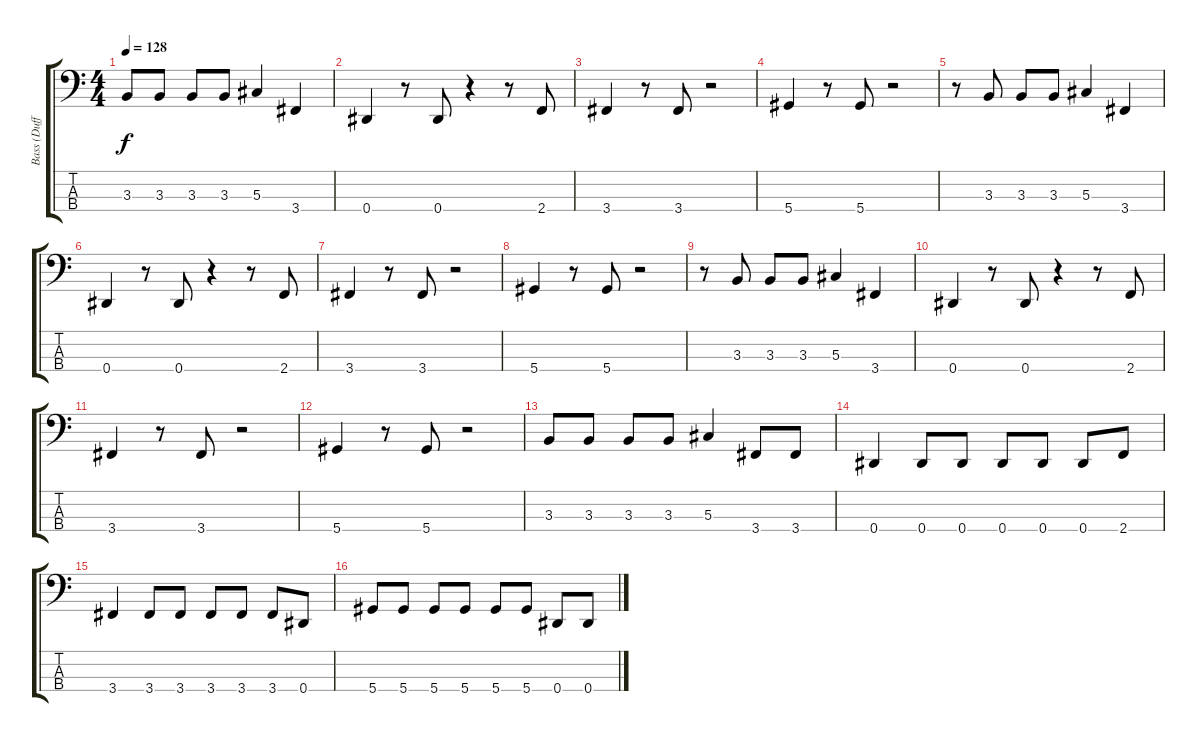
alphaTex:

\track ("Bass (Duff)" "Bass (Duff") {instrument electricbasspick}
\staff {score tabs}
\tuning (Gb2 Db2 Ab1 Eb1) {hide}
\ts (4 4)
\tempo 128
\clef f4
\ks c
3.3.8{dy f} 3.3.8 3.3.8 3.3.8 5.3.4 3.4.4 |
0.4.4 r.8 0.4.8 r.4 r.8 2.4.8 |
3.4.4 r.8 3.4.8 r.2 |
5.4.4 r.8 5.4.8 r.2 |
r.8 3.3.8 3.3.8 3.3.8 5.3.4 3.4.4 |
0.4.4 r.8 0.4.8 r.4 r.8 2.4.8 |
3.4.4 r.8 3.4.8 r.2 |
5.4.4 r.8 5.4.8 r.2 |
r.8 3.3.8 3.3.8 3.3.8 5.3.4 3.4.4 |
0.4.4 r.8 0.4.8 r.4 r.8 2.4.8 |
3.4.4 r.8 3.4.8 r.2 |
5.4.4 r.8 5.4.8 r.2 |
3.3.8 3.3.8 3.3.8 3.3.8 5.3.4 3.4.8 3.4.8 |
0.4.4 0.4.8 0.4.8 0.4.8 0.4.8 0.4.8 2.4.8 |
3.4.4 3.4.8 3.4.8 3.4.8 3.4.8 3.4.8 0.4.8 |
5.4.8 5.4.8 5.4.8 5.4.8 5.4.8 5.4.8 0.4.8 0.4.8
